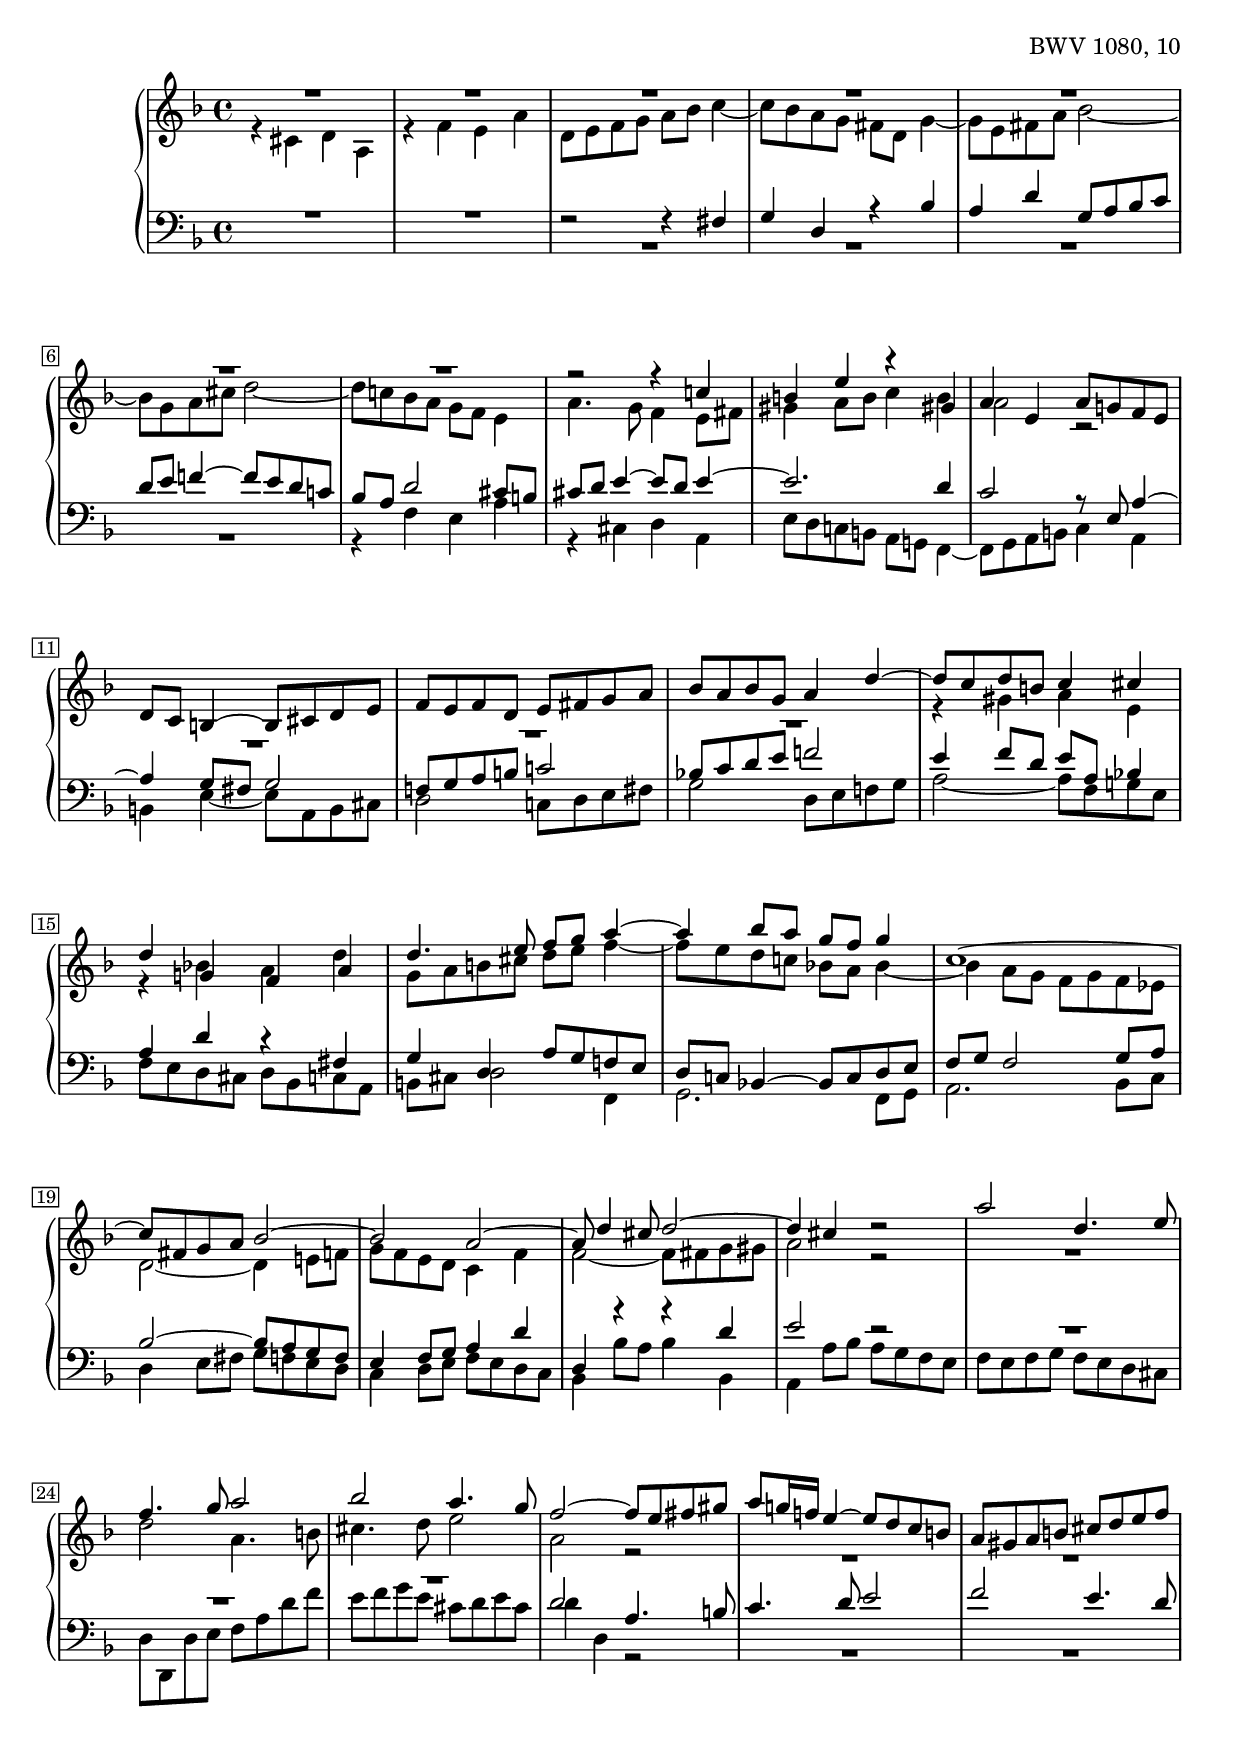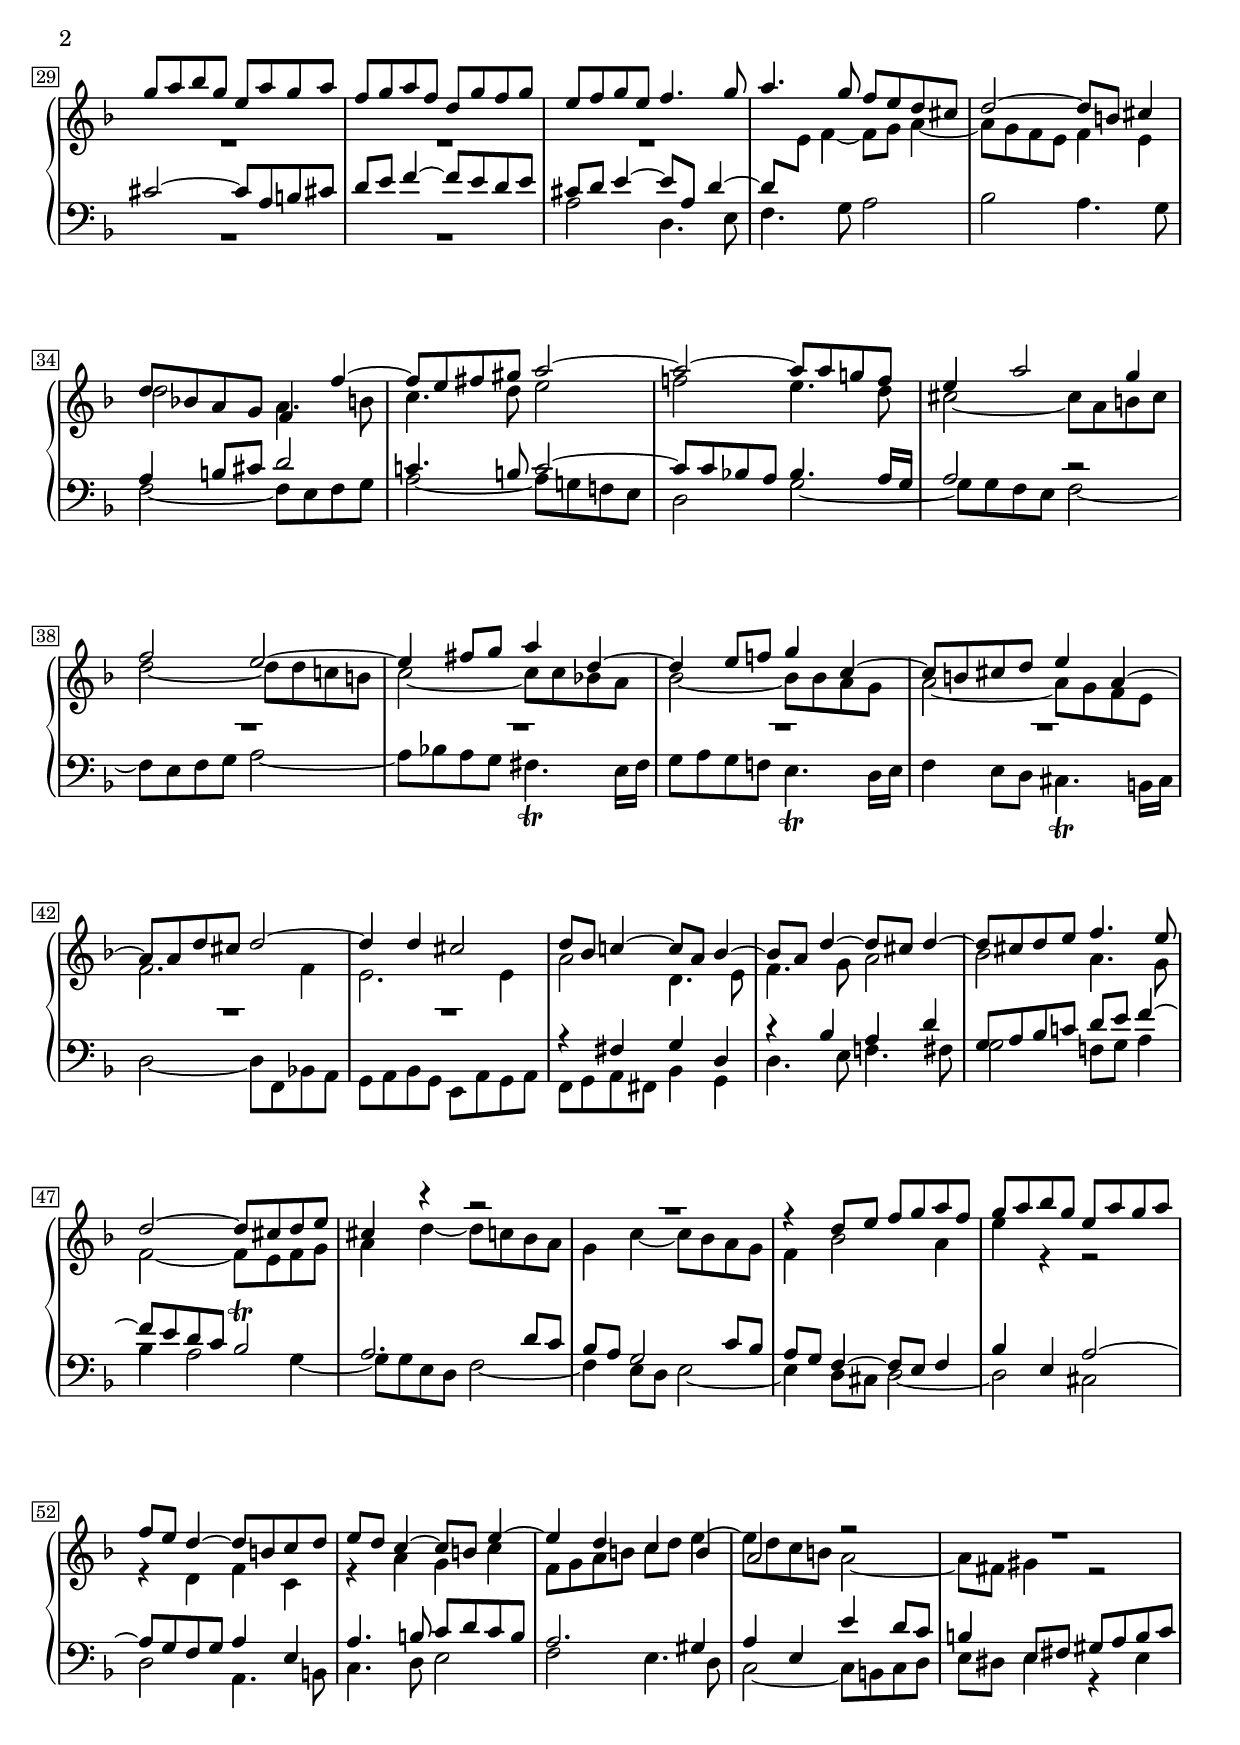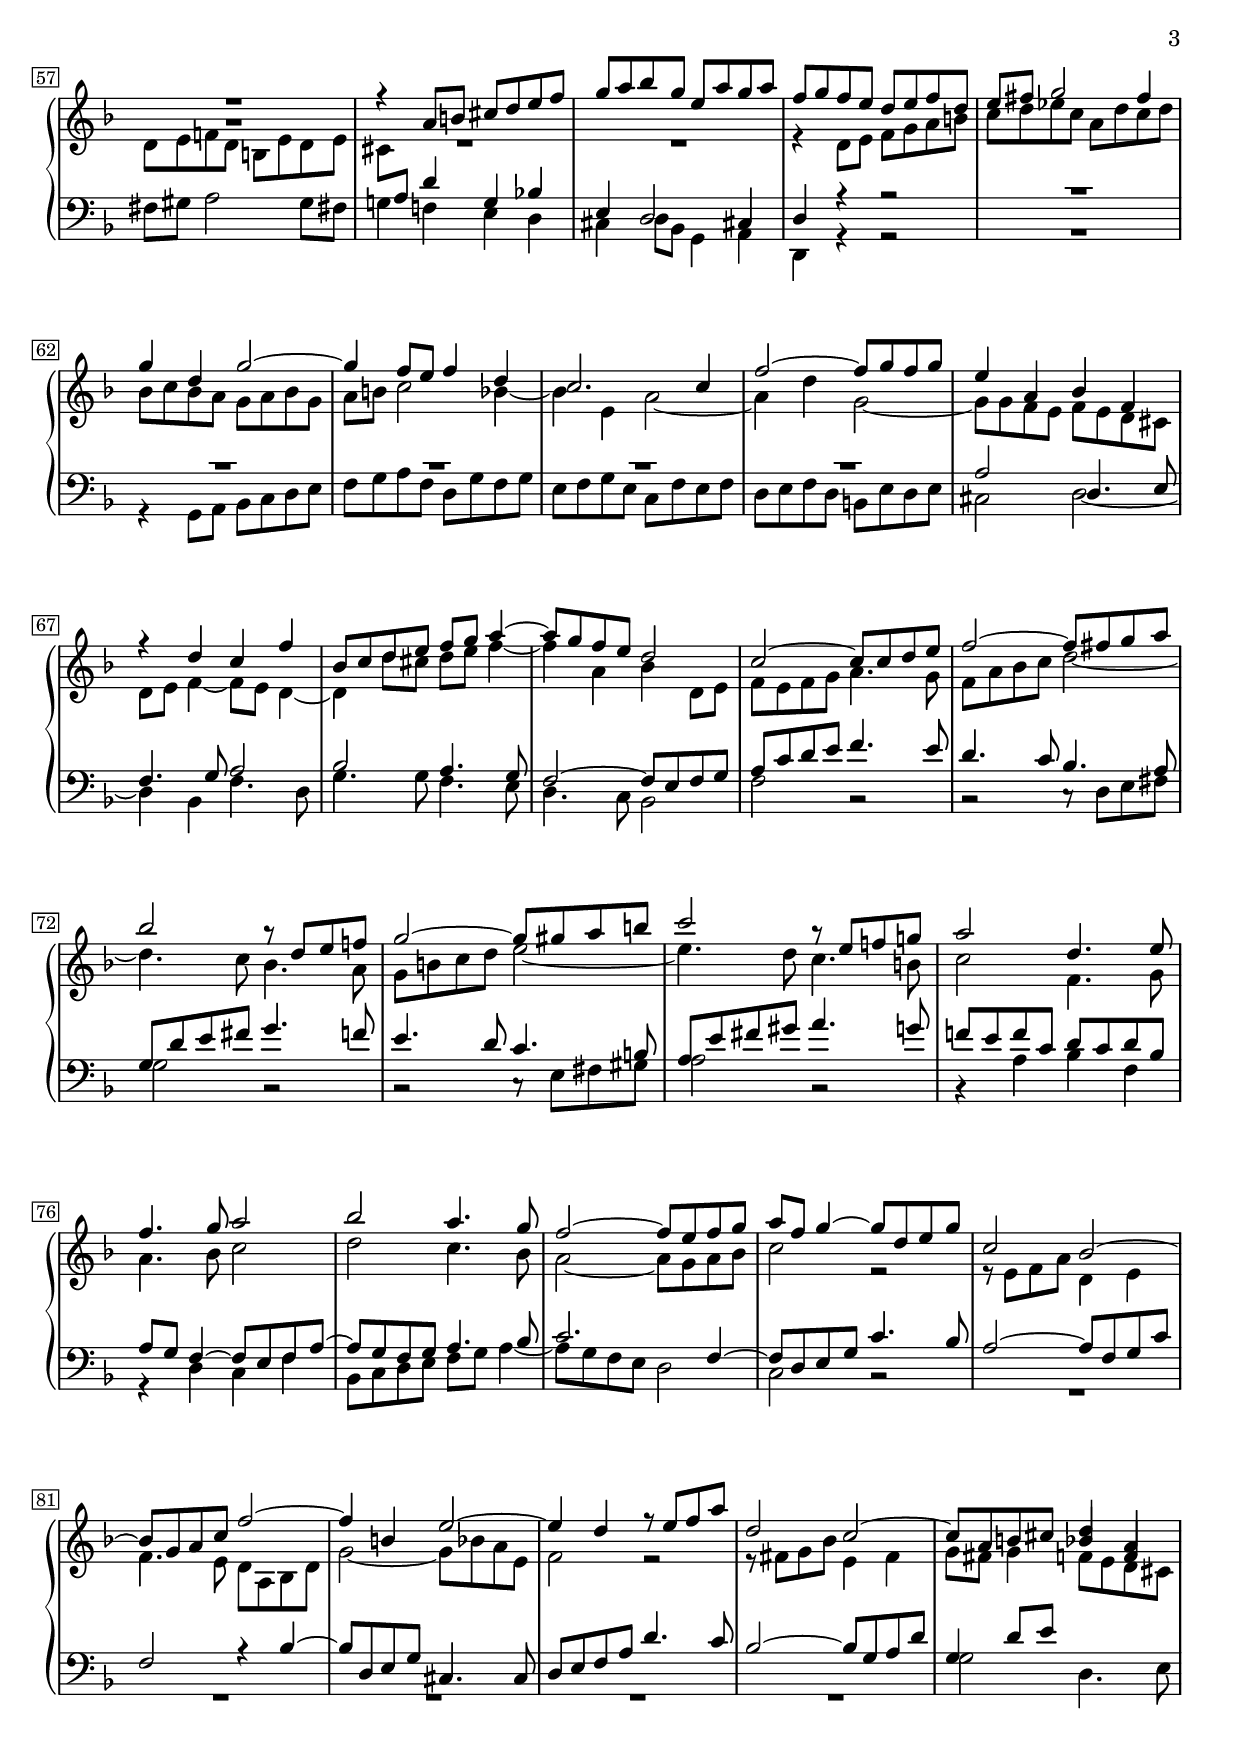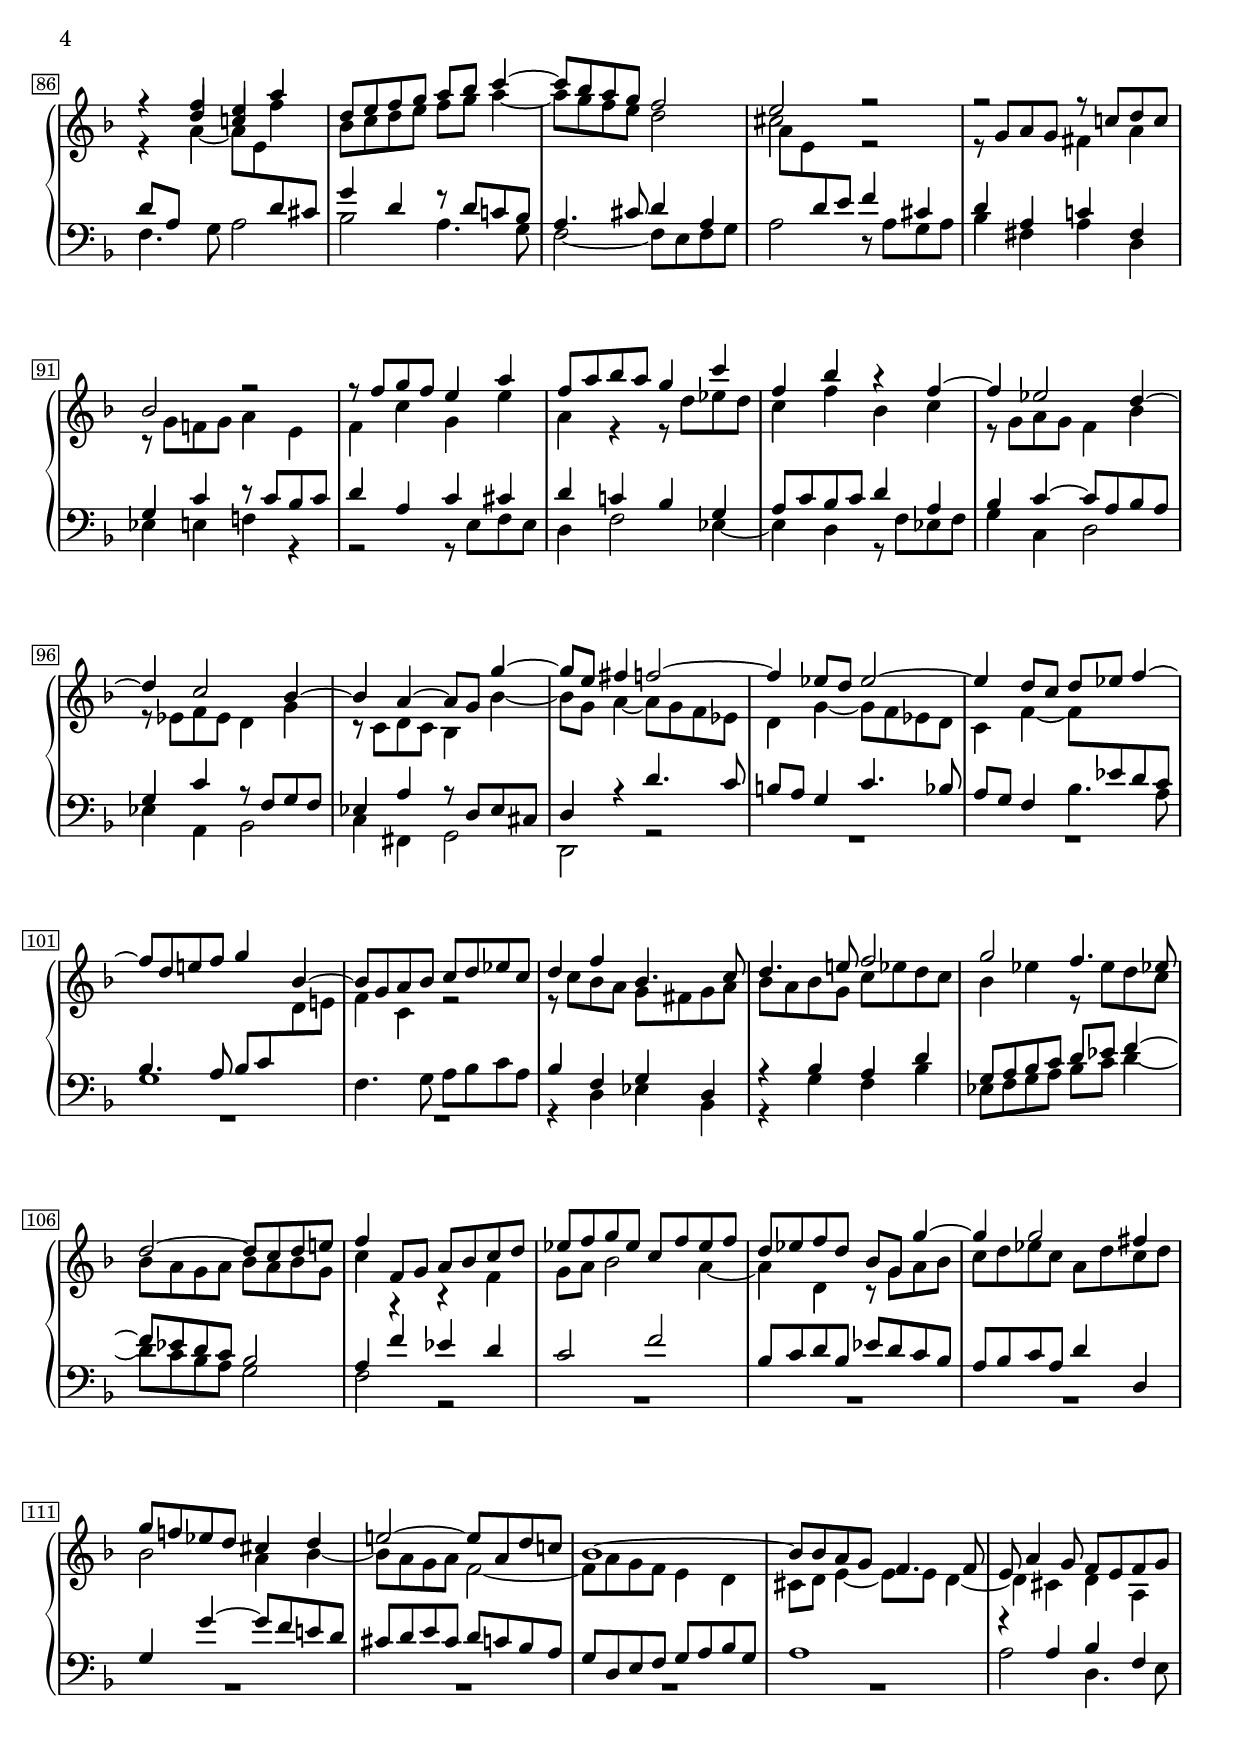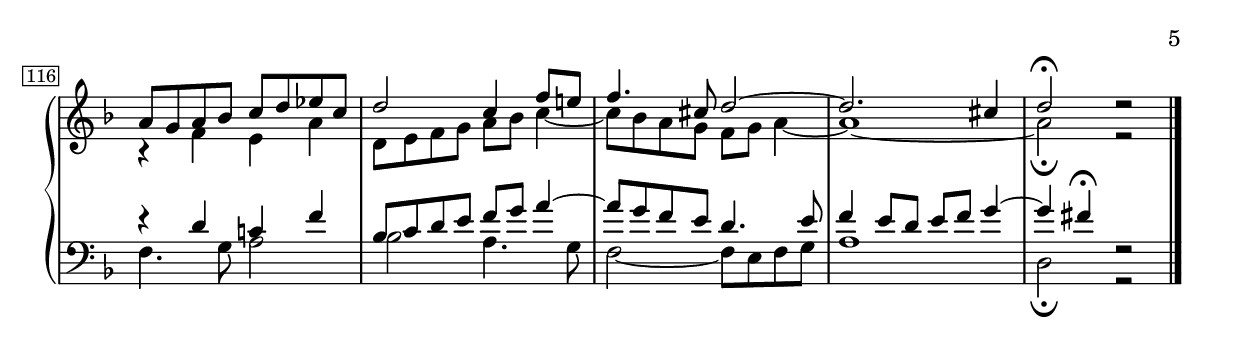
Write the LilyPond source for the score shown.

Global = {
  \key d \minor
  \time 4/4
  \include "../global.ly"
}

Sopran = \context Voice = "one" \relative c'' {
  \voiceOne
  | R1*5
  | \override MultiMeasureRest.staff-position = #4
    R1*2
  | r2 r4 c
  | b e r gis,
  %10
  | a e a8 g f e
  | d c b4~ b8 cis d e
  | f e f d e fis g a
  | bes a bes g a4 d~
  | d8 c d b c4 cis
  %15
  | d g, f a
  | d4. e8 f g a4~
  | a bes8 a g f g4
  | c,1~
  | c8 fis, g a bes2~
  %20
  | bes a~
  | a8 d4 cis8 d2~
  | d4 cis d2\rest
  | a'2 d,4. e8
  | f4. g8 a2
  %25
  | bes a4. g8
  | f2~ f8 e fis gis
  | a g!16 f e4~ e8 d c b
  | a gis a b cis d e f
  | g a bes g e a g a
  %30
  | f g a f d g f g
  | e f g e f4. g8
  | a4. g8 f e d cis
  | d2~ d8 b cis4
  | d8 bes! a g f4 f'~
  %35
  | f8 e fis gis a2~
  | a~ a8 a g f
  | e4 a2 g4
  | f2 e~
  | e4 fis8 g a4 d,~
  %40
  | d e8 f! g4 c,~
  | c8 b cis d e4 a,~
  | a8 a d cis d2~
  | d4 d cis2
  | d8 bes c!4~ c8 a bes4~
  %45
  | bes8 a d4~ d8 cis d4~
  | d8 cis d e f4. e8
  | d2~ d8 cis d e
  | cis4 r r2
  | R1
  %50
  | r4 d8 e f g a f
  | g a bes g e a g a
  | f e d4~ d8 b c d
  | e d c4~ c8 b e4~
  | e d c b
  %55
  | a2 r
  | \override MultiMeasureRest.staff-position = #2
    R1*2
  | r4 a8 b cis d e f
  | g a bes g e a g a
  %60
  | f g f e d e f d
  | e fis g2 fis4
  | g d g2~
  | g4 f8 e f4 d
  | c2. c4
  %65
  | f2~ f8 g f g
  | e4 a, bes f
  | r d' c f
  | bes,8 c d e f g a4~
  | a8 g f e d2
  %70
  | c~ c8 c d e
  | f2~ f8 fis g a
  | bes2 r8 d, e f
  | g2~ g8 gis a b
  | c2 r8 e, f! g
  %75
  | a2 d,4. e8
  | f4. g8 a2
  | bes a4. g8
  | f2~ f8 e f g
  | a f g4~ g8 d e g
  %80
  | c,2 bes~
  | bes8 g a c f2~
  | f4 b, e2~
  | e4 d r8 e f a
  | d,2 c~
  %85
  | c8 a b cis d4 a
  | r f' e a
  | d,8 e f g a bes c4~
  | c8 bes a g f2
  | \once\override NoteColumn.force-hshift = #0
    e r
  %90
  | r r8 c d c
  | bes2 r
  | r8 f' g f e4 a
  | f8 a bes a g4 c
  | f, bes r f~
  %95
  | f ees2 d4~
  | d c2 bes4~
  | bes a~ a8 g g'4~
  | g8 e fis4 f2~
  | f4 ees8 d ees2~
  %100
  | ees4 d8 c d ees f4~
  | f8 d e! f g4 bes,~
  | bes8 g a bes c d ees c
  | d4 f bes,4. c8
  | d4. e!8 f2
  %105
  | g f4. ees!8
  | d2~ d8 c d e!
  | f4 f,8 g a bes c d
  | ees f g ees c f ees f
  | d ees f d bes g g'4~
  %110
  | g g2 fis4
  | g8 f! ees d cis4 d
  | e!2~ e8 a, d c
  | bes1~
  | bes8 bes a g f4. f8
  %115
  | e a4 g8 f e f g
  | a g a bes c d ees c
  | d2 c4 f8 e
  | f4. cis8 d2~
  | d2. cis4
  %120
  | d2\fermata d\rest
}

Alto = \context Voice = "two" \relative c' {
  \voiceTwo
  %1
  | r4 cis d a
  | r f' e a
  | d,8 e f g a bes c4~
  | c8 bes a g fis d g4~
  %5
  | g8 e fis a bes2~
  | bes8 g a cis d2~
  | d8 c bes a g f e4
  | a4. g8 f4 e8 fis
  | gis4 a8 b c4 b
  %10
  | a2 r
  | \override MultiMeasureRest.staff-position = #-12
    R1
  | \override MultiMeasureRest.staff-position = #-10
    R1
  | \override MultiMeasureRest.staff-position = #-8
    R1
  | r4 gis a e
  %15
  | r bes' a d
  | g,8 a b cis d e f4~
  | f8 e d c bes a bes4~
  | bes a8 g f g f ees
  | d2~ d4 e!8 f
  %20
  | g f e d c4 f
  | f2~ f8 fis g gis
  | a2 r
  | \override MultiMeasureRest.staff-position = #-4
    R1
  | d2 a4. b8
  %25
  | cis4. d8 e2
  | a, r
  | \override MultiMeasureRest.staff-position = #-6
    R1*5
  | s1*2
  | d2 a4. b8
  %35
  | c4. d8 e2
  | f e4. d8
  | cis2~ cis8 a b cis
  | d2~ d8 d c! b
  | c2~ c8 c bes! a
  %40
  | bes2~ bes8 bes a g
  | a2~ a8 g f e
  | f2. f4
  | e2. e4
  | a2 d,4. e8
  %45
  | f4. g8 a2
  | bes a4. g8
  | f2~ f8 e f g
  | a4 d~ d8 c bes a
  | g4 c~ c8 bes a g
  %50
  | f4 bes2 a4
  | e' r r2
  | r4 d, f c
  | r a' g c
  | f,8 g a b c d e4^~
  %55
  | e8 d c b a2~
  | a8 fis gis4 r2
  | \override MultiMeasureRest.staff-position = #-2
    R1
  | \override MultiMeasureRest.staff-position = #-6
    R1*2
  %60
  | r4 d8 e f g a b
  | c d ees c a d c d
  | bes c bes a g a bes g
  | a b c2 bes4~
  | bes e, a2~
  %65
  | a4 d g,2~
  | g8 g f e f e d cis
  | d e f4~ f8 e d4~
  | d d'8 cis d e f4~
  | f a, bes d,8 e
  %70
  | f e f g a4. g8
  | f a bes c d2~
  | d4. c8 bes4. a8
  | g b c d e2~
  | e4. d8 c4. b8
  %75
  | c2 f,4. g8
  | a4. bes8 c2
  | d c4. bes8
  | a2~ a8 g a bes
  | c2 r
  %80
  | r8 e, f a d,4 e
  | f4. e8 d a bes d
  | g2~ g8 bes a e
  | f2 r
  | r8 fis g bes e,4 fis
  %85
  | g8 fis g4 \stemUp bes f
  | r4 d' c \stemNeutral f
  | bes,8 c d e f g a4~
  | a8 g f e d2
  | \once\override NoteColumn.force-hshift = #0 cis
    r
  %90
  | r8 g a g \stemDown fis4 a
  | r8 g f! g a4 e
  | f c' g e'
  | a, r r8 d ees d
  | c4 f bes, c
  %95
  | r8 g a g f4 bes
  | r8 ees, f ees d4 g
  | r8 c, d c bes4 bes'~
  | bes8 g a4~ a8 g f ees
  | d4 g4~ g8 f ees d
  %100
  | c4 f4~ f8
    \change Staff = "lower"
    \stemUp\tieUp
    ees d c
  | bes4. a8 bes c
    \change Staff = "upper"
    \stemDown\tieDown
    d e!
  | f4 c r2
  | r8 c' bes a g fis g a
  | bes a bes g c ees d c
  %105
  | bes4 ees r8 ees d c
  | bes a g a bes a bes g
  | c4 r r f,
  | g8 a bes2 a4~
  | a d, r8 g a bes
  %110
  | c d ees c a d c d
  | bes2 a4 bes~
  | bes8 a g a f2~
  | f8 a g f e4 d
  | cis8 d e4~ e8 e d4~
  %115
  | d cis d a
  | r f' e a
  | d,8 e f g a bes c4~
  | c8 bes a g f g a4~
  | a1~
  %120
  | a2\fermata r
}

Tenor = \context Voice = "three" \relative c' {
  \voiceThree
  | R1*2
  | f,2\rest f4\rest fis
  | g d r bes'
  %5
  | a d g,8 a bes c
  | d e f4~ f8 e d c
  | bes a d2 cis8 b
  | cis d e4~ e8 d e4~
  | e2. d4
  %10
  | c2 r8 e, a4~
  | a g8 fis g2
  | f!8 g a b c2
  | bes8 c d e f2
  | e4 f8 d e a, bes4
  %15
  | a d r fis,
  | g d a'8 g f e
  | d c bes4~ bes8 c d e
  | f g f2 g8 a
  | bes2~ bes8 a g f
  %20
  | e4 f8 g a4 d
  | d, r r d'
  | e2 r
  | \override MultiMeasureRest.staff-position = #6
    R1*2
  | \override MultiMeasureRest.staff-position = #10
    R1
  | d2 a4. b8
  | c4. d8 e2
  | f e4. d8
  | cis2~ cis8 a b cis!
  %30
  | d e f4~ f8 e d e
  | cis d e4~ e8 a, d4~
  | d8
    \change Staff = "upper"
    \stemDown\tieDown
    e f4~ f8 g a4~
  | a8 g f e f4 e
  | \change Staff = "lower"
    \stemUp\tieUp
    a, b8 cis d2
  %35
  | c!4. b8 c2~
  | c8 c bes! a bes4. a16 g
  | a2 r
  | \override MultiMeasureRest.staff-position = #8
    R1*6
  | r4 fis g d
  %45
  | r bes' a d
  | g,8 a bes c d e f4~
  | f8 e d c bes2\trill
  | a2. d8 c
  | bes a g2 c8 bes
  %50
  | a g f4~ f8 e f4
  | bes e, a2~
  | a8 g f g a4 e
  | a4. b8 c d c b
  | a2. gis4
  %55
  | a e e' d8 c
  | b4 e,8 fis gis a b c
  | \change Staff = "upper"
    \stemDown\tieDown
    d e f d b e d e
  | cis
    \change Staff = "lower"
    \stemUp\tieUp
    a d4 g, bes
  | e, d2 cis!4
  %60
  | d r r2
  | \override MultiMeasureRest.staff-position = #4
    R1*5
  | a'2 d,4. e8
  | f4. g8 a2
  | bes a4. g8
  | f2~ f8 e f g
  %70
  | a c d e f4. e8
  | d4. c8 bes4. a8
  | g d' e fis g4. f8
  | e4. d8 c4. b8
  | a8 e' fis gis a4. g8
  %75
  | f e f c d c d bes
  | a g f4~ f8 e f a~
  | a g f g a4. bes8
  | c2. f,4~
  | f8 d e g c4. bes8
  %80
  | a2~ a8 f g c
  | f,2 r4 bes~
  | bes8 d, e g cis,4. cis8
  | d e f a d4. c8
  | bes2~ bes8 g a d
  %85
  | g,4 d'8
    e
    \change Staff = "upper"
    \stemDown\tieDown
    f e d cis
  | \change Staff = "lower"
    \stemUp\tieUp
    d a
    \change Staff = "upper"
    \stemDown\tieDown
    a'4~ a8 e
    \change Staff = "lower"
    \stemUp\tieUp
    d cis
  | g'4 d r8 d c bes
  | a4. cis8 d4 a
  | \change Staff = "upper"
    \stemDown\tieDown
    \once\override NoteColumn.force-hshift = #0.7
    a'8 e
    \change Staff = "lower"
    \stemUp\tieUp
    d e f4 cis
  %90
  | d a c fis,
  | g c r8 c bes c
  | d4 a c cis
  | d c! bes g
  | a8 c bes c d4 a
  %95
  | bes c~ c8 a bes a
  | g4 c r8 f, g f
  | ees4 a r8 d, ees cis
  | d4 r d'4. c8
  | b a g4 c4. bes8
  %100
  | a g f4 \stemDown bes4. a8
  | g1
  | f4. g8 a bes c a
  | \stemUp bes4 f g d
  | r bes' a d
  %105
  | g,8 a bes c d ees f4~
  | f8 ees d c bes2
  | a4 f' ees d
  | c2 f
  | bes,8 c d bes ees d c bes
  %110
  | a bes c a d4 d,
  | g g'~ g8 f e d
  | cis d e cis d c bes a
  | g d e f g a bes g
  | a1
  %115
  | r4 a bes f
  | r d' c f
  | bes,8 c d e f g a4~
  | a8 g f e d4. e8
  | f4 e8 d e f g4~
  %120
  | g fis\fermata f,2\rest
}

Bass = \context Voice = "four" \relative c {
  \voiceFour
  | s1*2
  | \override MultiMeasureRest.staff-position = #-4
    R1*4
  | r4 f e a
  | r cis, d a
  | e'8 d c b a g f4~
  %10
  | f8 g a b c4 a
  | b e~ e8 a, b cis
  | d2 c!8 d e fis
  | g2 d8 e f g
  | a2~ a8 f g e
  %15
  | f e d cis d bes c a
  | b cis d2 f,4
  | g2. f8 g
  | a2. bes8 c
  | d4 e8 fis g f e d
  %20
  | c4 d8 e f e d c
  | bes4 bes'8 a bes4 bes,
  | a a'8 bes a g f e
  | f e f g f e d cis
  | d d, d' e f a d f
  %25
  | e f g e cis d e cis
  | d4 d, r2
  %--
  | R1*4
  | a'2 d,4. e8
  | f4. g8 a2
  | bes a4. g8
  | f2~ f8 e f g
  %35
  | a2~ a8 g f e
  | d2 g~
  | g8 g f e f2~
  | f8 e f g a2~
  | a8 bes! a g fis4.\trill e16 fis
  %40
  | g8 a g f! e4.\trill d16 e
  | f4 e8 d cis4.\trill b16 cis
  | d2~ d8 f, bes a
  | g a bes g e a g a
  | f g a fis bes4 g
  %45
  | d'4. e8 f4. fis8
  | g2 f!8 g a4
  | bes a2 g4~
  | g8 g e d f2~
  | f4 e8 d e2~
  %50
  | e4 d8 cis d2~
  | d cis
  | d a4. b8
  | c4. d8 e2
  | f e4. d8
  %55
  | c2~ c8 b c d
  | e dis e4 r e
  | fis8 gis a2 gis8 fis
  | g!4 f! e d
  | cis d8 bes g4 a
  %60
  | d, r r2
  | R1
  | r4 g8 a bes c d e
  | f g a f d g f g
  | e f g e c f e f
  %65
  | d e f d b e d e
  | cis2 d~
  | d4 bes f'4. d8
  | g4. g8 f4. e8
  | d4. c8 bes2
  %70
  | f' b,\rest
  | b\rest c8\rest d e fis
  | g2 b,\rest
  | b\rest c8\rest e fis gis
  | a2 b,\rest
  %75
  | b4\rest a' bes f
  | r d c f
  | bes,8 c d e f g a4~
  | a8 g f e d2
  | c b\rest
  %80
  | \override MultiMeasureRest.staff-position = #-6
    R1*5
  %85
  | g'2 d4. e8
  | f4. g8 a2
  | bes a4. g8
  | f2~ f8 e f g
  | \once\override NoteColumn.force-hshift = #0 a2
    d,8\rest a' g a
  %90
  | bes4 fis a d,
  | ees e f r
  | r2 r8 e f e
  | d4 f2 ees4~
  | ees d r8 f ees f
  %95
  | g4 c, d2
  | ees4 a, bes2
  | c4 fis, g2
  | d r
  %--
  | R1*4
  | r4 d' ees bes
  | r g' f bes
  %105
  | ees,8 f g a bes c d4~
  | d8 c bes a g2
  | f r
  | \override MultiMeasureRest.staff-position = #-4
    R1*7
  %115
  | a2 d,4. e8
  | f4. g8 a2
  | bes a4. g8
  | f2~ f8 e f g
  | a1
  %120
  | d,2\fermata r
  | \bar "|."
}

\score {
  \new PianoStaff
  <<
    \accidentalStyle Score.piano
    \context Staff = "upper" <<
      \set Staff.midiInstrument = #"acoustic grand"
      \Global
      \clef treble
      \Sopran
      \Alto
    >>
    \context Staff = "lower" <<
      \set Staff.midiInstrument = #"acoustic grand"
      \Global
      \clef bass
      \Tenor
      \Bass
    >>
  >>
  \header {
    %composer = "Johann Sebastian Bach"
    opus = "BWV 1080, 10"
    subtitle = "alla Decima"
    title = \markup {
      Contrapunctus X
    }
  }
  \layout { }
  \midi { \tempo 4=90 }
}
